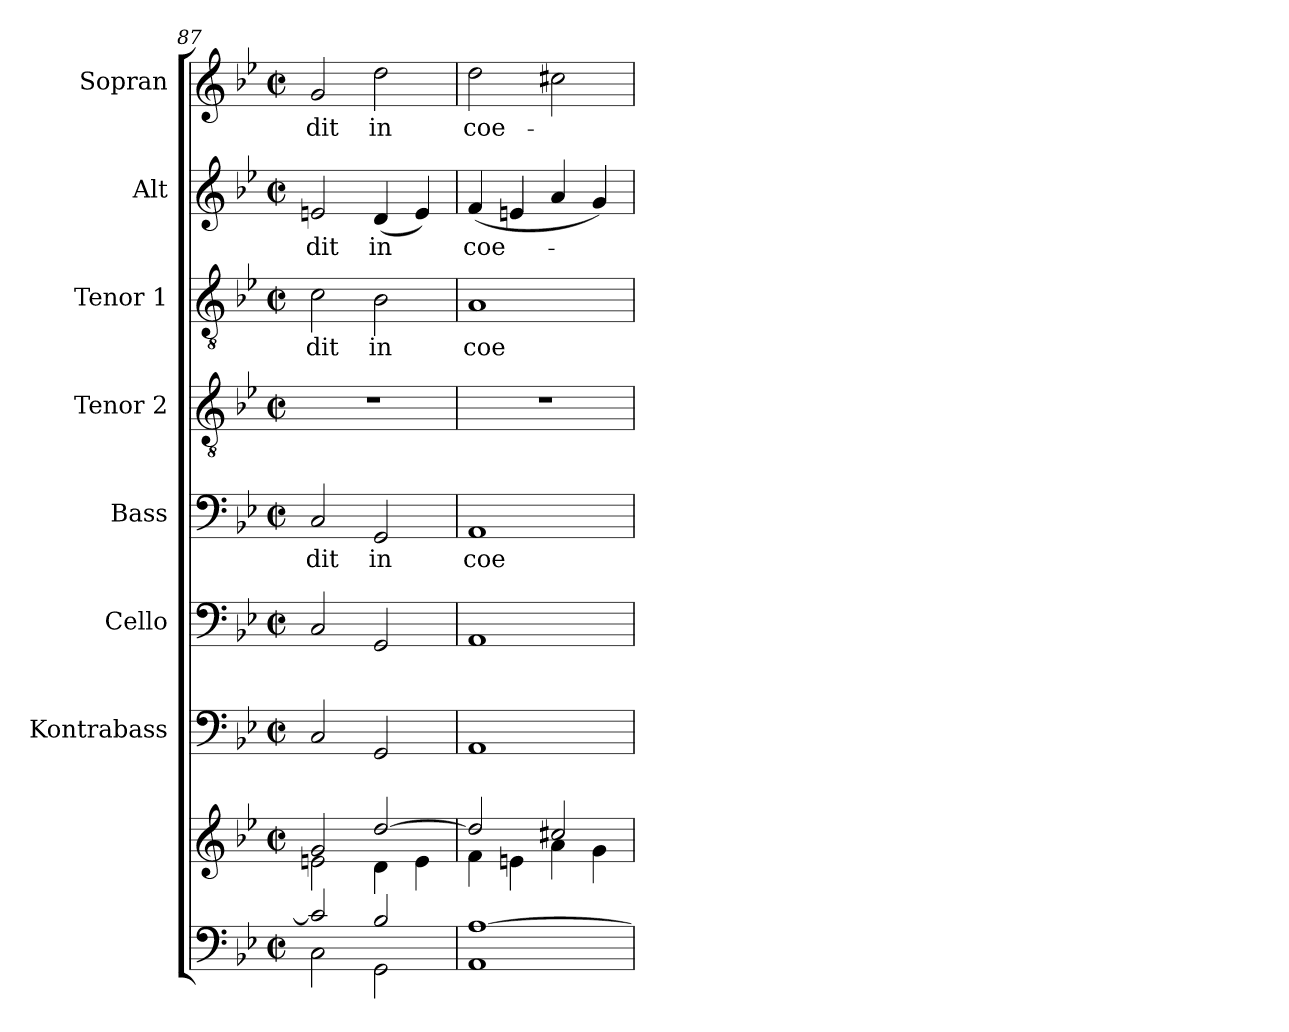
**kern	**kern	**kern	**kern	**kern	**text	**kern	**kern	**text	**kern	**text	**kern	**text
*part8	*part8	*part7	*part6	*part5	*part5	*part4	*part3	*part3	*part2	*part2	*part1	*part1
*staff9	*staff8	*staff7	*staff6	*staff5	*staff5	*staff4	*staff3	*staff3	*staff2	*staff2	*staff1	*staff1
*	*	*I"Kontrabass	*I"Cello	*I"Bass	*	*I"Tenor 2	*I"Tenor 1	*	*I"Alt	*	*I"Sopran	*
*	*	*I'Kb.	*	*I'B.	*	*I'T. 2	*I'T. 1	*	*I'A.	*	*I'S.	*
*clefF4	*clefG2	*clefF4	*clefF4	*clefF4	*	*clefGv2	*clefGv2	*	*clefG2	*	*clefG2	*
*	*	*ITrd7c12	*	*	*	*	*	*	*	*	*	*
*k[b-e-]	*k[b-e-]	*k[b-e-]	*k[b-e-]	*k[b-e-]	*	*k[b-e-]	*k[b-e-]	*	*k[b-e-]	*	*k[b-e-]	*
*B-:	*B-:	*B-:	*B-:	*B-:	*	*B-:	*B-:	*	*B-:	*	*B-:	*
*M2/2	*M2/2	*M2/2	*M2/2	*M2/2	*	*M2/2	*M2/2	*	*M2/2	*	*M2/2	*
*met(c|)	*met(c|)	*met(c|)	*met(c|)	*met(c|)	*	*met(c|)	*met(c|)	*	*met(c|)	*	*met(c|)	*
=87	=87	=87	=87	=87	=87	=87	=87	=87	=87	=87	=87	=87
*^	*^	*	*	*	*	*	*	*	*	*	*	*
!	!	!	!	!	!	!	!LO:LY:b	!	!	!LO:LY:b	!	!LO:LY:b	!	!LO:LY:b
2c/]	2C\	2g/	2en\	2CC/	2C/	2C/	-dit	1r	2c\	-dit	2en/	-dit	2g/	-dit
!	!	!	!	!	!	!	!LO:LY:b	!	!	!LO:LY:b	!	!LO:LY:b	!	!LO:LY:b
2B-/	2GG\	[>2dd/	4d\	2GGG/	2GG/	2GG/	in	.	2B-\	in	(<4d/	in	2dd\	in
.	.	.	4e\	.	.	.	.	.	.	.	4e/)	.	.	.
=88	=88	=88	=88	=88	=88	=88	=88	=88	=88	=88	=88	=88	=88	=88
!	!	!	!	!	!	!	!LO:LY:b	!	!	!LO:LY:b	!	!LO:LY:b	!	!LO:LY:b
[>1A	1AA	2dd/]	4f\	1AAA	1AA	1AA	coe-	1r	1A	coe-	(<4f/	coe-	2dd\	coe-
.	.	.	4en\	.	.	.	.	.	.	.	4en/	.	.	.
.	.	2cc#X/	4a\	.	.	.	.	.	.	.	4a/	.	2cc#X\	.
.	.	.	4g\	.	.	.	.	.	.	.	4g/)	.	.	.
*v	*v	*	*	*	*	*	*	*	*	*	*	*	*	*
*	*v	*v	*	*	*	*	*	*	*	*	*	*	*
=	=	=	=	=	=	=	=	=	=	=	=	=
*-	*-	*-	*-	*-	*-	*-	*-	*-	*-	*-	*-	*-
